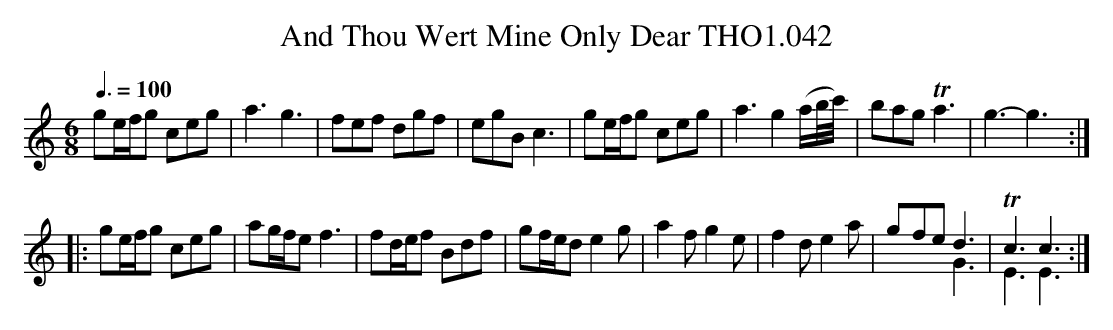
X:1
T:And Thou Wert Mine Only Dear THO1.042
M:6/8
L:1/8
Q:3/8=100
K:C
ge/f/g ceg|a3g3|fef dgf|egB c3|ge/f/g ceg|\
a3g2 (a/b//c'//)|bag Ta3|g3-g3:|
|:ge/f/g ceg|ag/f/e f3|fd/e/f Bdf|gf/e/d e2 g|\
a2 f g2e|f2 d e2 a|gfe d3 &x3G3|Tc3c3 &E3E3:|
